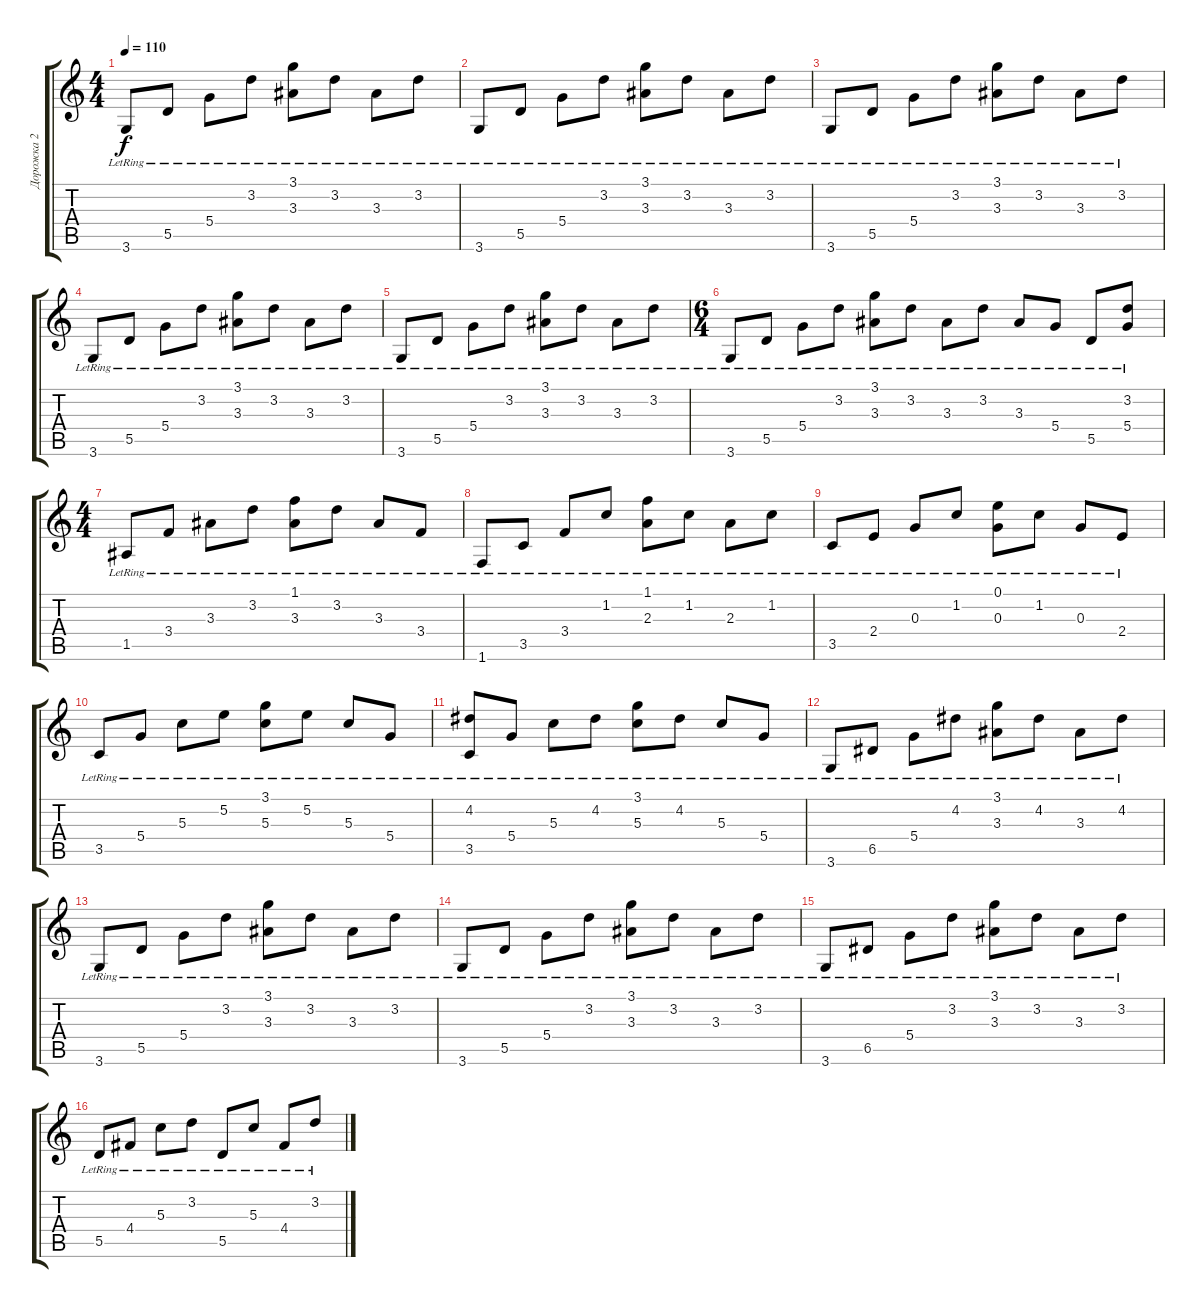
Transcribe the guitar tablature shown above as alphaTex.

\track ("Дорожка 2" "Дорожка 2") {instrument acousticguitarnylon}
\staff {score tabs}
\tuning (E4 B3 G3 D3 A2 E2) {hide}
\ts (4 4)
\tempo 110
\clef g2
\ks c
3.6{lr}.8{dy f} 5.5{lr}.8 5.4{lr}.8 3.2{lr}.8 (3.1{lr} 3.3{lr}).8 3.2{lr}.8 3.3{lr}.8 3.2{lr}.8 |
3.6{lr}.8 5.5{lr}.8 5.4{lr}.8 3.2{lr}.8 (3.1{lr} 3.3{lr}).8 3.2{lr}.8 3.3{lr}.8 3.2{lr}.8 |
3.6{lr}.8 5.5{lr}.8 5.4{lr}.8 3.2{lr}.8 (3.1{lr} 3.3{lr}).8 3.2{lr}.8 3.3{lr}.8 3.2{lr}.8 |
3.6{lr}.8 5.5{lr}.8 5.4{lr}.8 3.2{lr}.8 (3.1{lr} 3.3{lr}).8 3.2{lr}.8 3.3{lr}.8 3.2{lr}.8 |
3.6{lr}.8 5.5{lr}.8 5.4{lr}.8 3.2{lr}.8 (3.1{lr} 3.3{lr}).8 3.2{lr}.8 3.3{lr}.8 3.2{lr}.8 |
\ts (6 4)
3.6{lr}.8 5.5{lr}.8 5.4{lr}.8 3.2{lr}.8 (3.1{lr} 3.3{lr}).8 3.2{lr}.8 3.3{lr}.8 3.2{lr}.8 3.3{lr}.8 5.4{lr}.8 5.5{lr}.8 (3.2{lr} 5.4{lr}).8 |
\ts (4 4)
1.5{lr}.8 3.4{lr}.8 3.3{lr}.8 3.2{lr}.8 (1.1{lr} 3.3{lr}).8 3.2{lr}.8 3.3{lr}.8 3.4{lr}.8 |
1.6{lr}.8 3.5{lr}.8 3.4{lr}.8 1.2{lr}.8 (1.1{lr} 2.3{lr}).8 1.2{lr}.8 2.3{lr}.8 1.2{lr}.8 |
3.5{lr}.8 2.4{lr}.8 0.3{lr}.8 1.2{lr}.8 (0.1{lr} 0.3{lr}).8 1.2{lr}.8 0.3{lr}.8 2.4{lr}.8 |
3.5{lr}.8 5.4{lr}.8 5.3{lr}.8 5.2{lr}.8 (3.1{lr} 5.3{lr}).8 5.2{lr}.8 5.3{lr}.8 5.4{lr}.8 |
(4.2{lr} 3.5{lr}).8 5.4{lr}.8 5.3{lr}.8 4.2{lr}.8 (3.1{lr} 5.3{lr}).8 4.2{lr}.8 5.3{lr}.8 5.4{lr}.8 |
3.6{lr}.8 6.5{lr}.8 5.4{lr}.8 4.2{lr}.8 (3.1{lr} 3.3{lr}).8 4.2{lr}.8 3.3{lr}.8 4.2{lr}.8 |
3.6{lr}.8 5.5{lr}.8 5.4{lr}.8 3.2{lr}.8 (3.1{lr} 3.3{lr}).8 3.2{lr}.8 3.3{lr}.8 3.2{lr}.8 |
3.6{lr}.8 5.5{lr}.8 5.4{lr}.8 3.2{lr}.8 (3.1{lr} 3.3{lr}).8 3.2{lr}.8 3.3{lr}.8 3.2{lr}.8 |
3.6{lr}.8 6.5{lr}.8 5.4{lr}.8 3.2{lr}.8 (3.1{lr} 3.3{lr}).8 3.2{lr}.8 3.3{lr}.8 3.2{lr}.8 |
5.5{lr}.8 4.4{lr}.8 5.3{lr}.8 3.2{lr}.8 5.5{lr}.8 5.3{lr}.8 4.4{lr}.8 3.2{lr}.8
